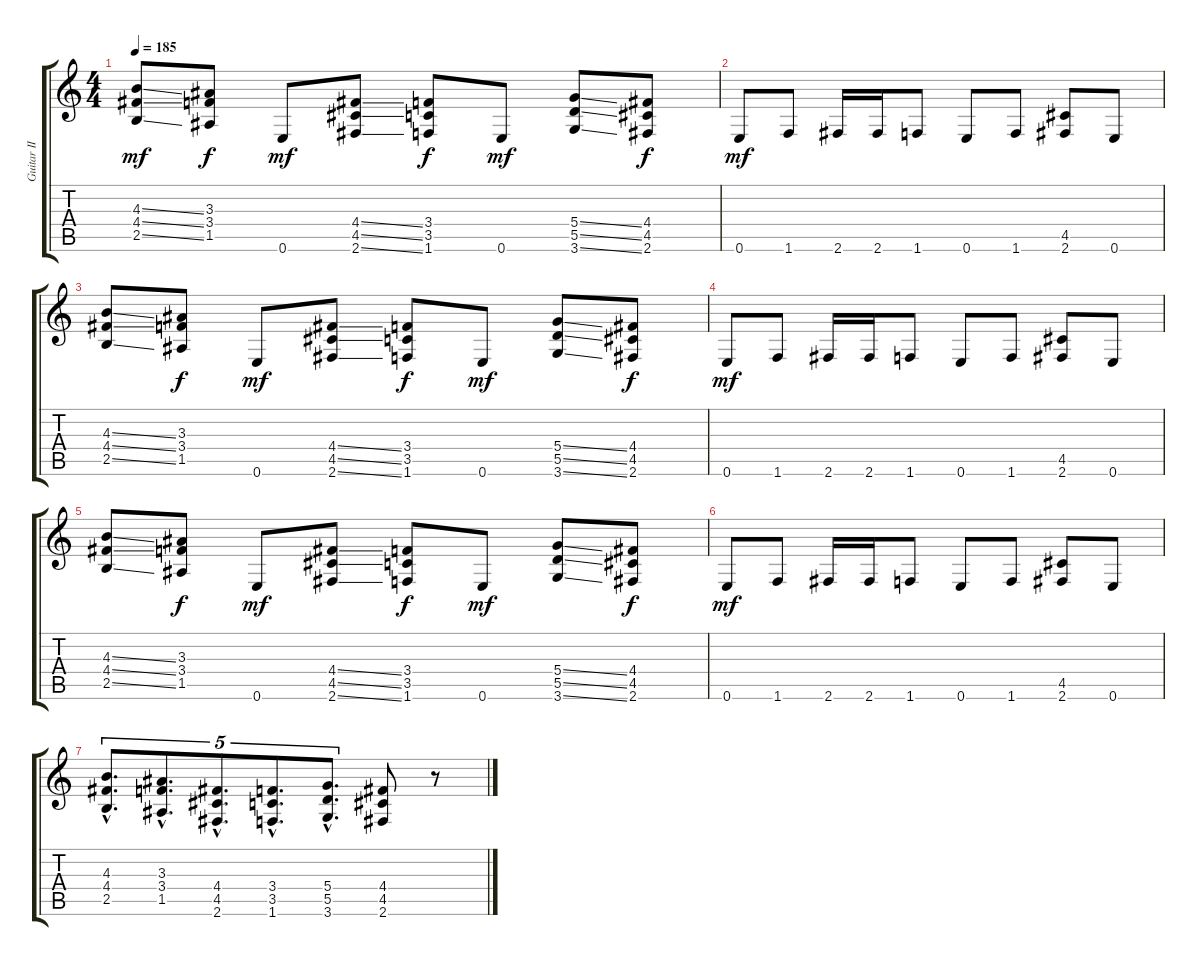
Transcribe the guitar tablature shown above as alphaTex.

\track ("Guitar II" "Guitar II") {instrument distortionguitar}
\staff {score tabs}
\tuning (E4 B3 G3 D3 A2 E2) {hide}
\ts (4 4)
\tempo 185
\clef g2
\ks c
(4.3{ss} 4.4{ss} 2.5{ss}).8{dy mf} (3.3 3.4 1.5).8{dy f} 0.6.8{dy mf} (4.4{ss} 4.5{ss} 2.6{ss}).8 (3.4 3.5 1.6).8{dy f} 0.6.8{dy mf} (5.4{ss} 5.5{ss} 3.6{ss}).8 (4.4 4.5 2.6).8{dy f} |
0.6.8{dy mf} 1.6.8 2.6.16 2.6.16 1.6.8 0.6.8 1.6.8 (4.5 2.6).8 0.6.8 |
(4.3{ss} 4.4{ss} 2.5{ss}).8 (3.3 3.4 1.5).8{dy f} 0.6.8{dy mf} (4.4{ss} 4.5{ss} 2.6{ss}).8 (3.4 3.5 1.6).8{dy f} 0.6.8{dy mf} (5.4{ss} 5.5{ss} 3.6{ss}).8 (4.4 4.5 2.6).8{dy f} |
0.6.8{dy mf} 1.6.8 2.6.16 2.6.16 1.6.8 0.6.8 1.6.8 (4.5 2.6).8 0.6.8 |
(4.3{ss} 4.4{ss} 2.5{ss}).8 (3.3 3.4 1.5).8{dy f} 0.6.8{dy mf} (4.4{ss} 4.5{ss} 2.6{ss}).8 (3.4 3.5 1.6).8{dy f} 0.6.8{dy mf} (5.4{ss} 5.5{ss} 3.6{ss}).8 (4.4 4.5 2.6).8{dy f} |
0.6.8{dy mf} 1.6.8 2.6.16 2.6.16 1.6.8 0.6.8 1.6.8 (4.5 2.6).8 0.6.8 |
(4.3{hac} 4.4{hac} 2.5{hac}).8{d tu (5 4)} (3.3{hac} 3.4{hac} 1.5{hac}).8{d tu (5 4)} (4.4{hac} 4.5{hac} 2.6{hac}).8{d tu (5 4)} (3.4{hac} 3.5{hac} 1.6{hac}).8{d tu (5 4)} (5.4{hac} 5.5{hac} 3.6{hac}).8{d tu (5 4)} (4.4 4.5 2.6).8 r.8
